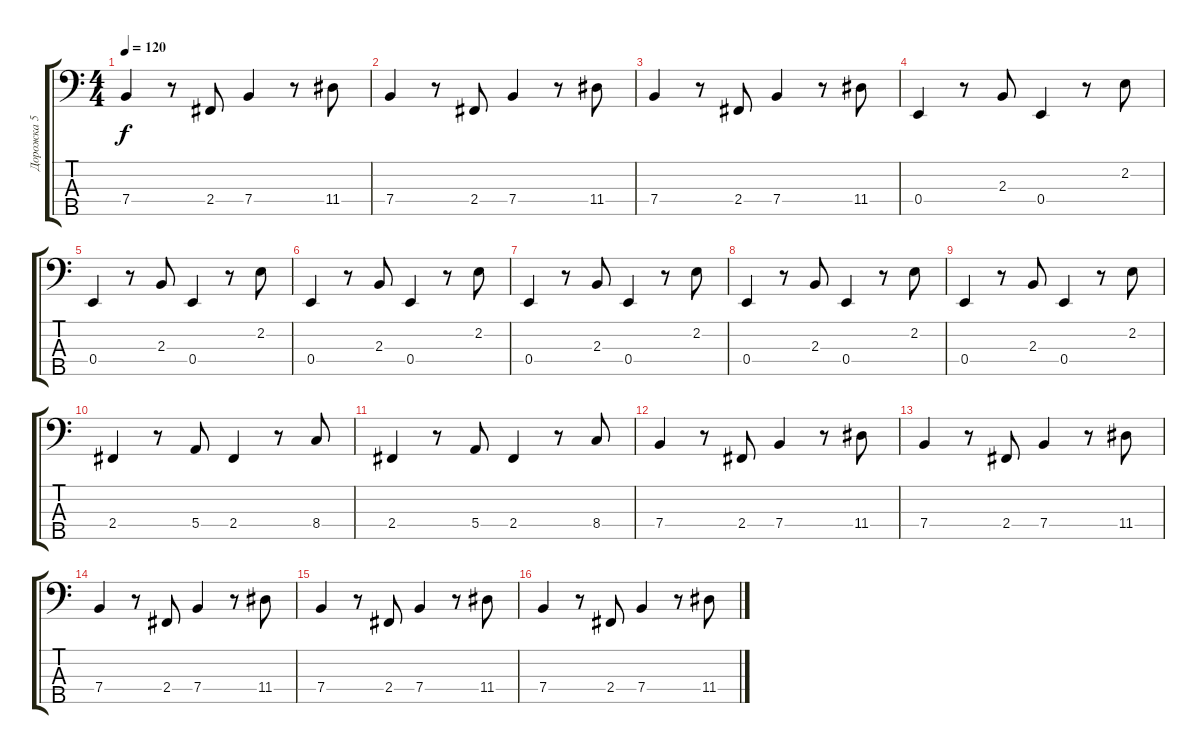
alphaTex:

\track ("Дорожка 5" "Дорожка 5") {instrument fretlessbass}
\staff {score tabs}
\tuning (G2 D2 A1 E1 B0) {hide}
\ts (4 4)
\tempo 120
\clef f4
\ks c
7.4.4{dy f} r.8 2.4.8 7.4.4 r.8 11.4.8 |
7.4.4 r.8 2.4.8 7.4.4 r.8 11.4.8 |
7.4.4 r.8 2.4.8 7.4.4 r.8 11.4.8 |
0.4.4 r.8 2.3.8 0.4.4 r.8 2.2.8 |
0.4.4 r.8 2.3.8 0.4.4 r.8 2.2.8 |
0.4.4 r.8 2.3.8 0.4.4 r.8 2.2.8 |
0.4.4 r.8 2.3.8 0.4.4 r.8 2.2.8 |
0.4.4 r.8 2.3.8 0.4.4 r.8 2.2.8 |
0.4.4 r.8 2.3.8 0.4.4 r.8 2.2.8 |
2.4.4 r.8 5.4.8 2.4.4 r.8 8.4.8 |
2.4.4 r.8 5.4.8 2.4.4 r.8 8.4.8 |
7.4.4 r.8 2.4.8 7.4.4 r.8 11.4.8 |
7.4.4 r.8 2.4.8 7.4.4 r.8 11.4.8 |
7.4.4 r.8 2.4.8 7.4.4 r.8 11.4.8 |
7.4.4 r.8 2.4.8 7.4.4 r.8 11.4.8 |
7.4.4 r.8 2.4.8 7.4.4 r.8 11.4.8
